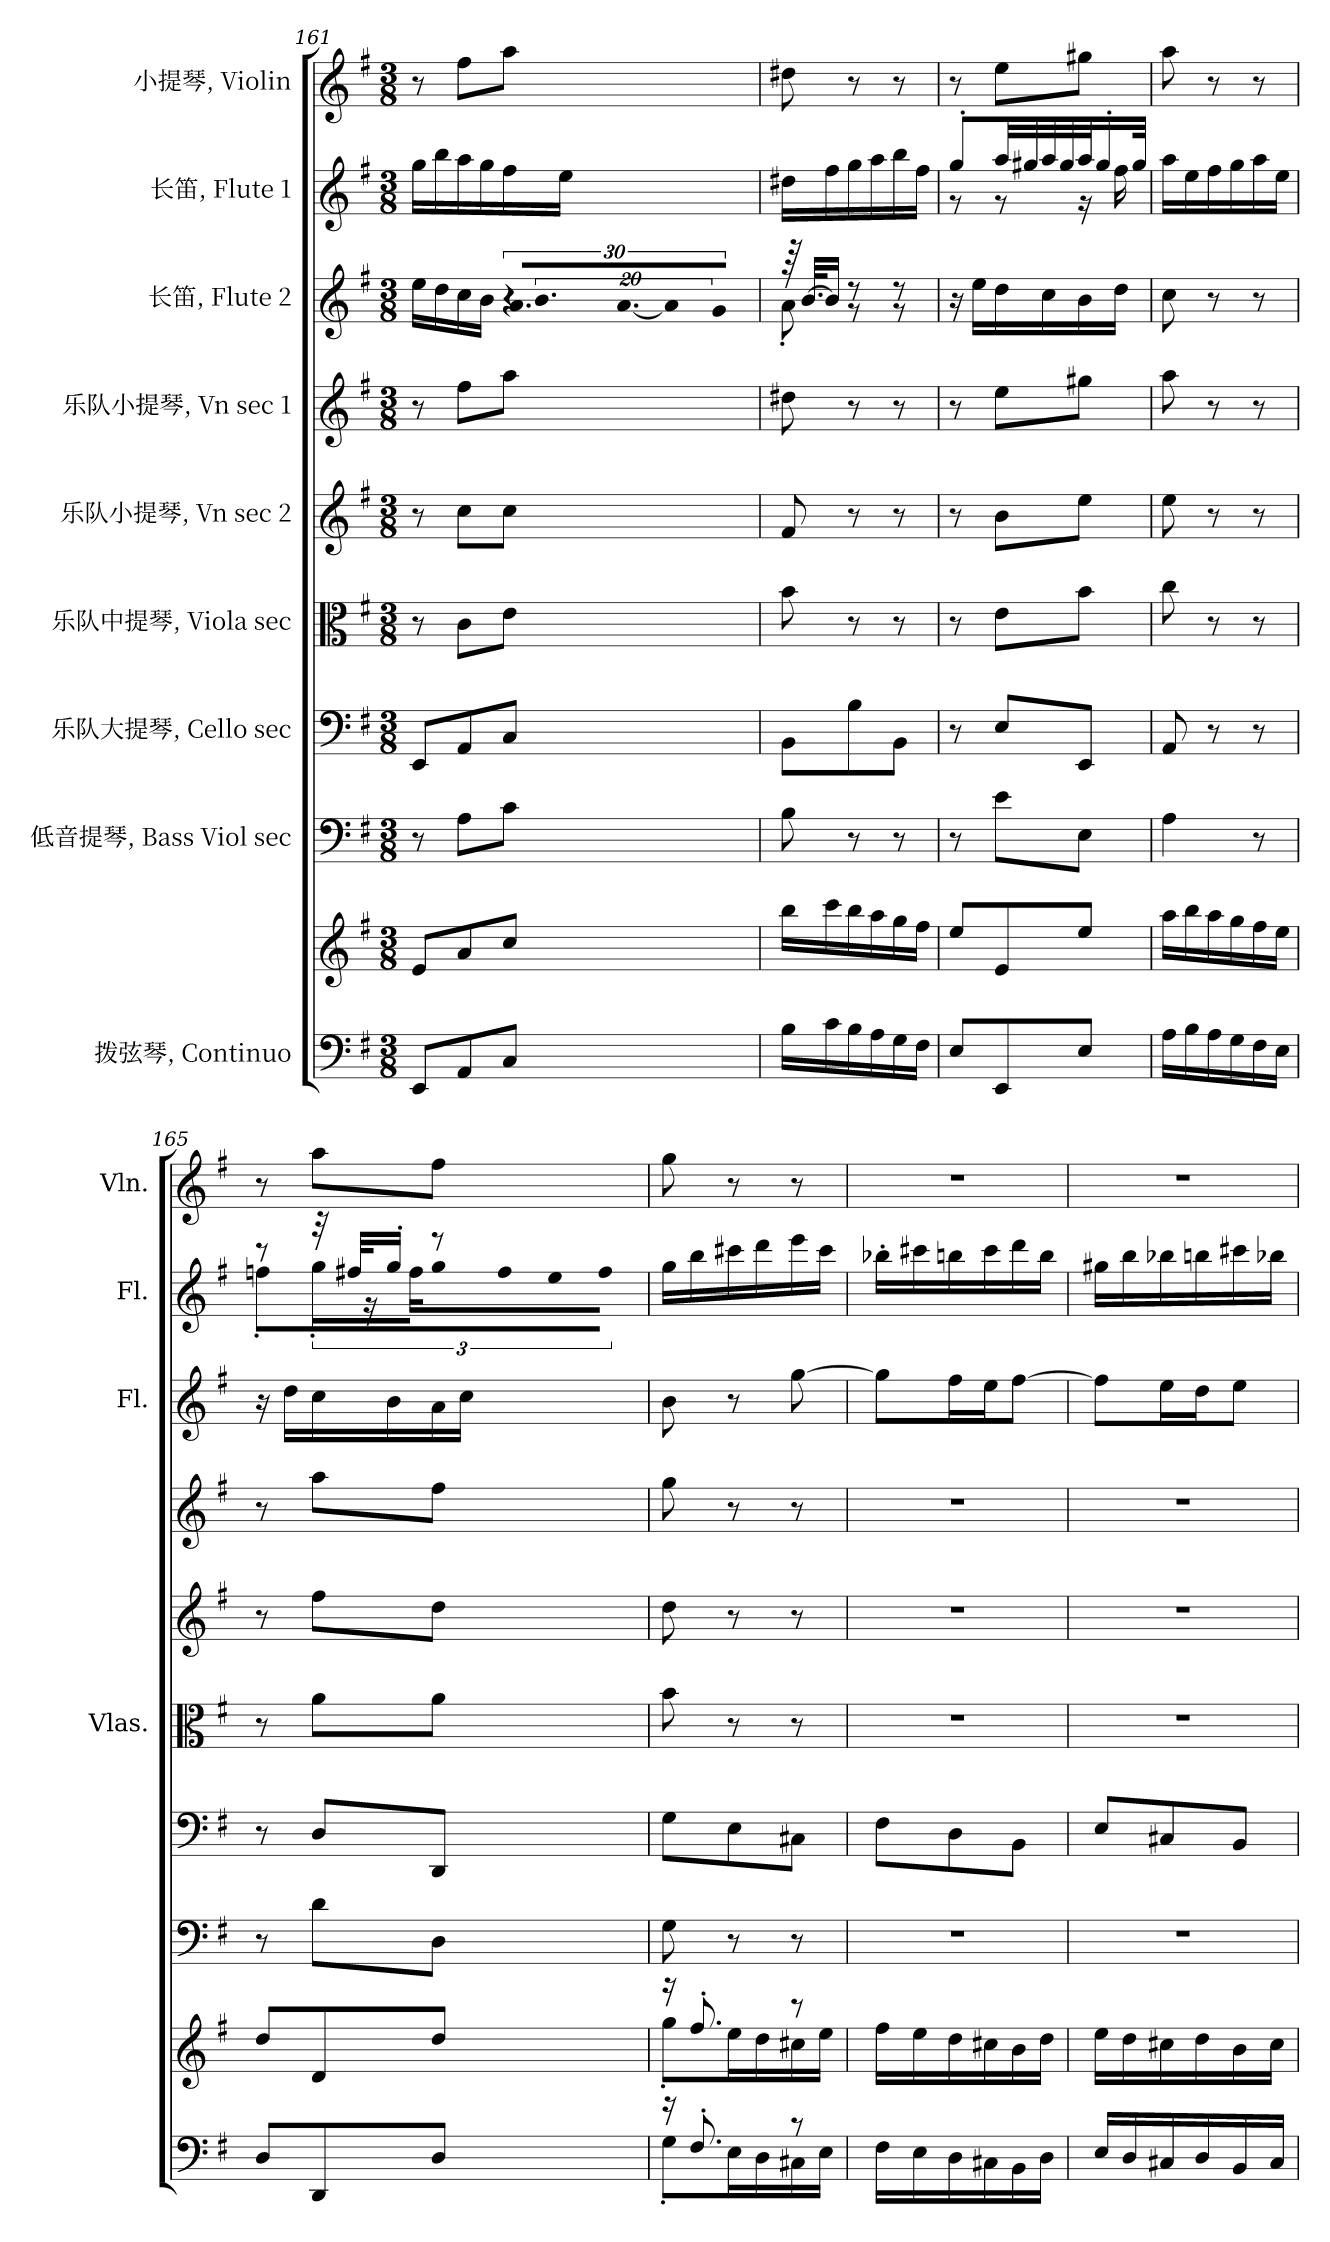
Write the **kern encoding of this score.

**kern	**kern	**kern	**kern	**kern	**kern	**kern	**kern	**kern	**kern
*part9	*part9	*part8	*part7	*part6	*part5	*part4	*part3	*part2	*part1
*staff10	*staff9	*staff8	*staff7	*staff6	*staff5	*staff4	*staff3	*staff2	*staff1
*I"拨弦琴, Continuo	*	*I"低音提琴, Bass Viol sec	*I"乐队大提琴, Cello sec	*I"乐队中提琴, Viola sec	*I"乐队小提琴, Vn sec 2	*I"乐队小提琴, Vn sec 1	*I"长笛, Flute 2	*I"长笛, Flute 1	*I"小提琴, Violin
*	*	*	*	*I'Vlas.	*	*	*I'Fl.	*I'Fl.	*I'Vln.
*clefF4	*clefG2	*clefF4	*clefF4	*clefC3	*clefG2	*clefG2	*clefG2	*clefG2	*clefG2
*	*	*ITrd7c12	*	*	*	*	*	*	*
*k[f#]	*k[f#]	*k[f#]	*k[f#]	*k[f#]	*k[f#]	*k[f#]	*k[f#]	*k[f#]	*k[f#]
*M3/8	*M3/8	*M3/8	*M3/8	*M3/8	*M3/8	*M3/8	*M3/8	*M3/8	*M3/8
=161	=161	=161	=161	=161	=161	=161	=161	=161	=161
8EE/L	8e/L	8r	8EE/L	8r	8r	8r	16ee\LL	16gg\LL	8r
.	.	.	.	.	.	.	16dd\	16bb\	.
8AA/	8a/	8AA\L	8AA/	8c\L	8cc\L	8ff#\L	16cc\	16aa\	8ff#\L
.	.	.	.	.	.	.	16b\JJ	16gg\	.
!	!	!	!	!	!	!	!LO:N:vis=128	!	!
8C/J	8cc/J	8C\J	8C/J	8e\J	8cc\J	8aa\J	1920%17r	16ff#\	8aa\J
!	!	!	!	!	!	!	!LO:N:vis=256.	!	!
.	.	.	.	.	.	.	1920%17a/KLLLL	.	.
!	!	!	!	!	!	!	!LO:N:vis=32.	!	!
.	.	.	.	.	.	.	640%17b/	.	.
.	.	.	.	.	.	.	1920ryy	.	.
!	!	!	!	!	!	!	!LO:N:vis=256.	!	!
.	.	.	.	.	.	.	[1920%17a/JK	.	.
!	!	!	!	!	!	!	!LO:N:vis=32	!	!
.	.	.	.	.	.	.	640%23a/]	.	.
.	.	.	.	.	.	.	.	16ee\JJ	.
!	!	!	!	!	!	!	!LO:N:vis=32	!	!
.	.	.	.	.	.	.	640%23g/JJJ	.	.
1920ryy	1920ryy	1920ryy	1920ryy	1920ryy	1920ryy	1920ryy	.	1920ryy	1920ryy
!!LO:PB:g=z
=162	=162	=162	=162	=162	=162	=162	=162	=162	=162
*	*	*	*	*	*	*	*^	*	*
16B\LL	16bb\LL	8BB\	8BB\L	8b\	8f#/	8dd#X\	64r	8a'\	16dd#X\LL	8dd#X\
.	.	.	.	.	.	.	[32.b/KLL	.	.	.
16c\	16ccc\	.	.	.	.	.	16b/JJ]	.	16ff#\	.
16B\	16bb\	8r	8B\	8r	8r	8r	8r	8r	16gg\	8r
16A\	16aa\	.	.	.	.	.	.	.	16aa\	.
16G\	16gg\	8r	8BB\J	8r	8r	8r	8r	8r	16bb\	8r
16F#\JJ	16ff#\JJ	.	.	.	.	.	.	.	16ff#\JJ	.
*	*	*	*	*	*	*	*v	*v	*	*
=163	=163	=163	=163	=163	=163	=163	=163	=163	=163
*	*	*	*	*	*	*	*	*^	*
8E/L	8ee/L	8r	8r	8r	8r	8r	16r	8gg'/L	8r	8r
.	.	.	.	.	.	.	16ee\LL	.	.	.
8EE/	8e/	8E\L	8E/L	8e\L	8b\L	8ee\L	16dd\	32aa/LL	8r	8ee\L
.	.	.	.	.	.	.	.	32gg#X/	.	.
.	.	.	.	.	.	.	16cc\	32aa/	.	.
.	.	.	.	.	.	.	.	32gg#/	.	.
8E/J	8ee/J	8EE\J	8EE/J	8b\J	8ee\J	8gg#X\J	16b\	32aa/J	16r	8gg#X\J
.	.	.	.	.	.	.	.	16gg#'/	.	.
.	.	.	.	.	.	.	16dd\JJ	.	16ff#\	.
.	.	.	.	.	.	.	.	32gg#/JJk	.	.
*	*	*	*	*	*	*	*	*v	*v	*
=164	=164	=164	=164	=164	=164	=164	=164	=164	=164
16A\LL	16aa\LL	4AA\	8AA/	8cc\	8ee\	8aa\	8cc\	16aa\LL	8aa\
16B\	16bb\	.	.	.	.	.	.	16ee\	.
16A\	16aa\	.	8r	8r	8r	8r	8r	16ff#\	8r
16G\	16gg\	.	.	.	.	.	.	16gg\	.
16F#\	16ff#\	8r	8r	8r	8r	8r	8r	16aa\	8r
16E\JJ	16ee\JJ	.	.	.	.	.	.	16ee\JJ	.
=165	=165	=165	=165	=165	=165	=165	=165	=165	=165
*	*	*	*	*	*	*	*	*^	*
8D/L	8dd/L	8r	8r	8r	8r	8r	16r	8r	8ffn'\L	8r
.	.	.	.	.	.	.	16dd\LL	.	.	.
8DD/	8d/	8D\L	8D/L	8a\L	8ff#\L	8aa\L	16cc\	32r	24gg'\Jk	8aa\L
.	.	.	.	.	.	.	.	32ff#X/KLL	.	.
.	.	.	.	.	.	.	.	.	24r	.
.	.	.	.	.	.	.	16b\	16gg'/JJ	.	.
.	.	.	.	.	.	.	.	.	24ff#\LL	.
8D/J	8dd/J	8DD\J	8DD/J	8a\J	8dd\J	8ff#\J	16a\	8r	32gg\L	8ff#\J
.	.	.	.	.	.	.	.	.	32ff#\	.
.	.	.	.	.	.	.	16cc\JJ	.	32ee\	.
.	.	.	.	.	.	.	.	.	32ff#\JJJ	.
*	*	*	*	*	*	*	*	*v	*v	*
!!LO:PB:g=z
=166	=166	=166	=166	=166	=166	=166	=166	=166	=166
*^	*^	*	*	*	*	*	*	*	*
16r	8G'\L	16r	8gg'\L	8GG\	8G\L	8b\	8dd\	8gg\	8b\	16gg\LL	8gg\
8.F#'/	.	8.ff#'/	.	.	.	.	.	.	.	16bb\	.
.	16E\L	.	16ee\L	8r	8E\	8r	8r	8r	8r	16ccc#X\	8r
.	16D\	.	16dd\	.	.	.	.	.	.	16ddd\	.
8r	16C#X\	8r	16cc#X\	8r	8C#X\J	8r	8r	8r	[8gg\	16eee\	8r
.	16E\JJ	.	16ee\JJ	.	.	.	.	.	.	16ccc#\JJ	.
*v	*v	*	*	*	*	*	*	*	*	*	*
*	*v	*v	*	*	*	*	*	*	*	*
=167	=167	=167	=167	=167	=167	=167	=167	=167	=167
16F#\LL	16ff#\LL	4.r	8F#\L	4.r	4.r	4.r	8gg\L]	16bb-X'\LL	4.r
16E\	16ee\	.	.	.	.	.	.	16ccc#X\	.
16D\	16dd\	.	8D\	.	.	.	16ff#\L	16bbn\	.
16C#X\	16cc#X\	.	.	.	.	.	16ee\J	16ccc#\	.
16BB\	16b\	.	8BB\J	.	.	.	[8ff#\J	16ddd\	.
16D\JJ	16dd\JJ	.	.	.	.	.	.	16bb\JJ	.
=168	=168	=168	=168	=168	=168	=168	=168	=168	=168
16E/LL	16ee\LL	4.r	8E/L	4.r	4.r	4.r	8ff#\L]	16gg#X\LL	4.r
16D/	16dd\	.	.	.	.	.	.	16bb\	.
16C#X/	16cc#X\	.	8C#X/	.	.	.	16ee\L	16bb-X\	.
16D/	16dd\	.	.	.	.	.	16dd\J	16bbn\	.
16BB/	16b\	.	8BB/J	.	.	.	8ee\J	16ccc#X\	.
16C#/JJ	16cc#\JJ	.	.	.	.	.	.	16bb-X\JJ	.
=	=	=	=	=	=	=	=	=	=
*-	*-	*-	*-	*-	*-	*-	*-	*-	*-
